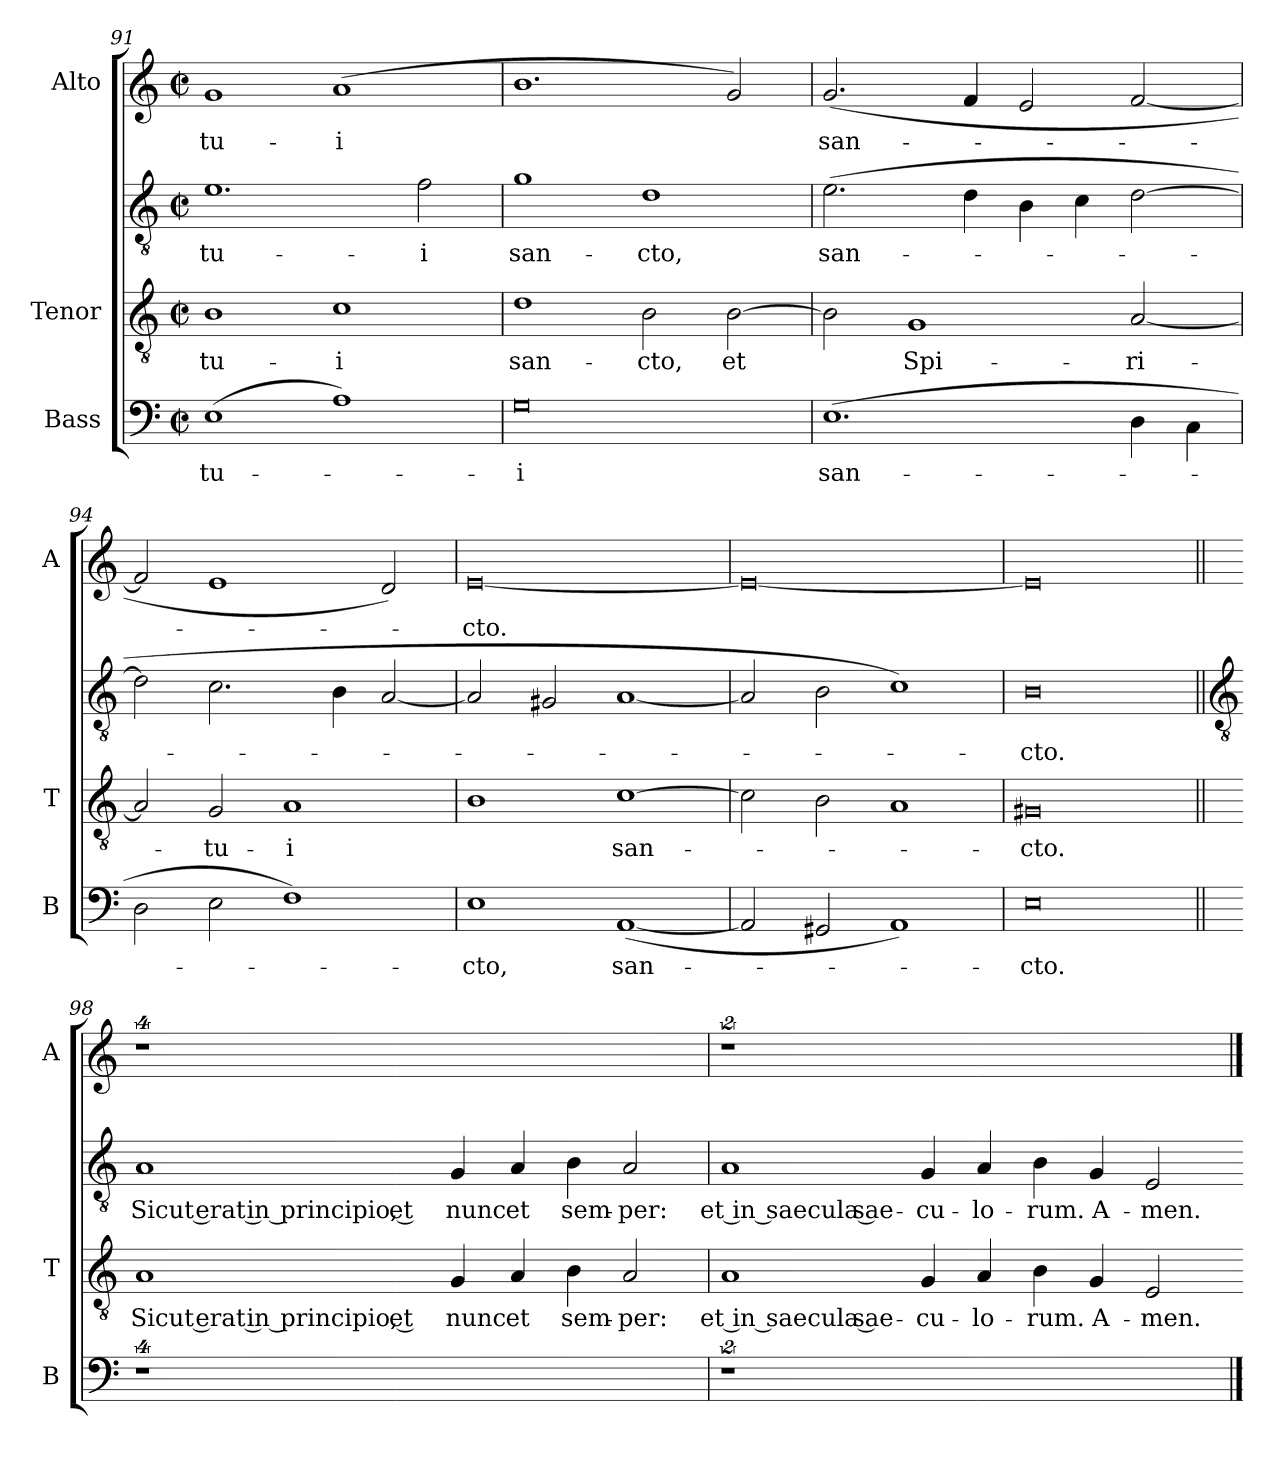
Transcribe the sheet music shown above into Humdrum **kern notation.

**kern	**text	**kern	**text	**kern	**text	**kern	**text
*part3	*part3	*part2	*part2	*part2	*part2	*part1	*part1
*staff4	*staff4	*staff3	*staff3	*staff2	*staff2	*staff1	*staff1
*I"Bass	*	*I"Tenor	*	*	*	*I"Alto	*
*I'B	*	*I'T	*	*	*	*I'A	*
!!LO:LB:g=z
*clefF4	*	*clefGv2	*	*clefGv2	*	*clefG2	*
*k[]	*	*k[]	*	*k[]	*	*k[]	*
*C:	*	*C:	*	*C:	*	*C:	*
*M4/2	*	*M4/2	*	*M4/2	*	*M4/2	*
*met(c|)	*	*met(c|)	*	*met(c|)	*	*met(c|)	*
=91	=91	=91	=91	=91	=91	=91	=91
!	!LO:LY:b	!	!LO:LY:b	!	!LO:LY:b	!	!LO:LY:b
(>1E	-tu-	1B	tu-	1.e	-tu-	1g	-tu-
!	!	!	!LO:LY:b	!	!	!	!LO:LY:b
1A)	.	1c	-i	.	.	(>1a	-i
!	!	!	!	!	!LO:LY:b	!	!
.	.	.	.	2f	-i	.	.
=92	=92	=92	=92	=92	=92	=92	=92
!	!LO:LY:b	!	!LO:LY:b	!	!LO:LY:b	!	!
0G	i	1d	san-	1g	san-	1.b	.
!	!	!	!LO:LY:b	!	!LO:LY:b	!	!
.	.	2B	-cto,	1d	-cto,	.	.
!	!	!	!LO:LY:b	!	!	!	!
.	.	[2B	et	.	.	2g)	.
=93	=93	=93	=93	=93	=93	=93	=93
!	!LO:LY:b	!	!	!	!LO:LY:b	!	!LO:LY:b
(>1.E	san-	2B]	.	(>2.e	san-	(<2.g	san-
!	!	!	!LO:LY:b	!	!	!	!
.	.	1G	Spi-	.	.	.	.
.	.	.	.	4d	.	4f	.
.	.	.	.	4B	.	2e	.
.	.	.	.	4c	.	.	.
!	!	!	!LO:LY:b	!	!	!	!
4D	.	[2A	-ri-	[2d	.	[2f	.
4C\	.	.	.	.	.	.	.
=94	=94	=94	=94	=94	=94	=94	=94
2D	.	2A]	.	2d]	.	2f]	.
!	!	!	!LO:LY:b	!	!	!	!
2E	.	2G	tu-	2.c	.	1e	.
!	!	!	!LO:LY:b	!	!	!	!
1F)	.	1A	-i	.	.	.	.
.	.	.	.	4B	.	.	.
.	.	.	.	[2A	.	2d)	.
=95	=95	=95	=95	=95	=95	=95	=95
!	!LO:LY:b	!	!	!	!	!	!LO:LY:b
1E	cto,	1B	.	2A]	.	[0e	cto.
.	.	.	.	2G#	.	.	.
!	!LO:LY:b	!	!LO:LY:b	!	!	!	!
(<[1AA	san-	[1c	san-	[1A	.	.	.
=96	=96	=96	=96	=96	=96	=96	=96
2AA]	.	2c]	.	2A]	.	0e_	.
2GG#X	.	2B	.	2B	.	.	.
1AA)	.	1A	.	1c)	.	.	.
=97	=97	=97	=97	=97	=97	=97	=97
!	!LO:LY:b	!	!LO:LY:b	!	!LO:LY:b	!	!
0E	cto.	0G#X	cto.	0B	cto.	0e]	.
!!LO:LB:g=z
=98||	=98||	=98||	=98||	=98||	=98||	=98||	=98||
*	*	*	*	*clefGv2	*	*	*
*	*	*k[]	*	*k[]	*	*	*
*	*	*C:	*	*C:	*	*	*
!	!	!	!LO:LY:b	!	!LO:LY:b	!	!
4%9r	.	1A	Sicut erat in principio, et	1A	Sicut erat in principio, et	4%9r	.
!	!	!	!LO:LY:b	!	!LO:LY:b	!	!
.	.	4G	nunc	4G	nunc	.	.
!	!	!	!LO:LY:b	!	!LO:LY:b	!	!
.	.	4A	et	4A	et	.	.
!	!	!	!LO:LY:b	!	!LO:LY:b	!	!
.	.	4B	sem-	4B	sem-	.	.
!	!	!	!LO:LY:b	!	!LO:LY:b	!	!
.	.	2A	-per:	2A	-per:	.	.
=99	=99	=99	=99	=99	=99	=99	=99
!	!	!	!LO:LY:b	!	!LO:LY:b	!	!
2%5r	.	1A	et in saecula sae-	1A	et in saecula sae-	2%5r	.
!	!	!	!LO:LY:b	!	!LO:LY:b	!	!
.	.	4G	-cu-	4G	-cu-	.	.
!	!	!	!LO:LY:b	!	!LO:LY:b	!	!
.	.	4A	-lo-	4A	-lo-	.	.
!	!	!	!LO:LY:b	!	!LO:LY:b	!	!
.	.	4B	-rum.	4B	-rum.	.	.
!	!	!	!LO:LY:b	!	!LO:LY:b	!	!
.	.	4G	A-	4G	A-	.	.
!	!	!	!LO:LY:b	!	!LO:LY:b	!	!
.	.	2E	-men.	2E	-men.	.	.
==	==	=-	==	=-	==	==	==
*-	*-	*-	*-	*-	*-	*-	*-
